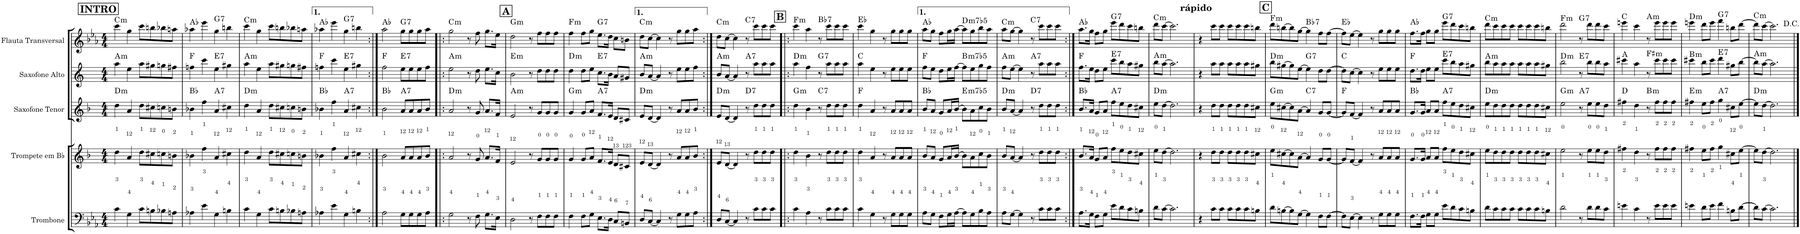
**kern	**kern	**kern	**harte	**kern	**harte	**kern	**harte
*part5	*part4	*part3	*part3	*part2	*part2	*part1	*part1
*staff5	*staff4	*staff3	*	*staff2	*	*staff1	*
*I"Trombone	*I"Trompete em Bb	*I"Saxofone Tenor	*	*I"Saxofone Alto	*	*I"Flauta Transversal	*
*I'Tbn.	*I'Tpt. em Bb	*I'Sax. Tn.	*	*	*	*I'Fl.	*
*clefF4	*clefG2	*clefG2	*	*clefG2	*	*clefG2	*
*	*Trd1c2	*Trd8c14	*	*Trd5c9	*	*	*
*k[b-e-a-]	*k[b-]	*k[b-]	*	*k[]	*	*k[b-e-a-]	*
*M4/4	*M4/4	*M4/4	*	*M4/4	*	*M4/4	*
!!LO:REH:place=s1:a:B:cj:fs=14:t=INTRO
=1	=1	=1	=1	=1	=1	=1	=1
!	!	!	!LO:H:kt=m	!	!LO:H:kt=m	!	!LO:H:kt=m
4c\	4dd\	4dd\	D:min	4aa\	A:min	4ccc\	C:min
4G\	4a/	4a/	.	4ee\	.	4gg\	.
8c\L	8dd\L	8dd\L	.	8aa\L	.	8ccc\L	.
8Bn\	8cc#X\	8cc#X\	.	8gg#X\	.	8bbn\	.
8B-X\	8ccn\	8ccn\	.	8ggn\	.	8bb-X\	.
8An\J	8bn\J	8bn\J	.	8ff#X\J	.	8aan\J	.
=2	=2	=2	=2	=2	=2	=2	=2
4A-X\	4b-X\	4b-X\	Bb:maj	4ffn\	F:maj	4aa-X\	Ab:maj
4e-\	4ff\	4ff\	.	4ccc\	.	4eee-\	.
!	!	!	!LO:H:kt=7	!	!LO:H:kt=7	!	!LO:H:kt=7
4G\	4a/	4a/	A:7	4ee\	E:7	4gg\	G:7
4Bn\	4cc#X\	4cc#X\	.	4gg#X\	.	4bbn\	.
=3	=3	=3	=3	=3	=3	=3	=3
!	!	!	!LO:H:kt=m	!	!LO:H:kt=m	!	!LO:H:kt=m
4c\	4dd\	4dd\	D:min	4aa\	A:min	4ccc\	C:min
4G\	4a/	4a/	.	4ee\	.	4gg\	.
8c\L	8dd\L	8dd\L	.	8aa\L	.	8ccc\L	.
8Bn\	8cc#X\	8cc#X\	.	8gg#X\	.	8bbn\	.
8B-X\	8ccn\	8ccn\	.	8ggn\	.	8bb-X\	.
8An\J	8bn\J	8bn\J	.	8ff#X\J	.	8aan\J	.
=4	=4	=4	=4	=4	=4	=4	=4
4A-X\	4b-X\	4b-X\	Bb:maj	4ffn\	F:maj	4aa-X\	Ab:maj
4e-\	4ff\	4ff\	.	4ccc\	.	4eee-\	.
!	!	!	!LO:H:kt=7	!	!LO:H:kt=7	!	!LO:H:kt=7
4G\	4a/	4a/	A:7	4ee\	E:7	4gg\	G:7
4Bn\	4cc#X\	4cc#X\	.	4gg#X\	.	4bbn\	.
=5:|!	=5:|!	=5:|!	=5:|!	=5:|!	=5:|!	=5:|!	=5:|!
2A-\	2b-\	2b-\	Bb:maj	2ff\	F:maj	2aa-\	Ab:maj
!	!	!	!LO:H:kt=7	!	!LO:H:kt=7	!	!LO:H:kt=7
8G\L	8a/L	8a/L	A:7	8ee\L	E:7	8gg\L	G:7
8G\	8a/	8a/	.	8ee\	.	8gg\	.
8G\	8a/	8a/	.	8ee\	.	8gg\	.
8A-\J	8b-/J	8b-/J	.	8ff\J	.	8aa-\J	.
=6!|:	=6!|:	=6!|:	=6!|:	=6!|:	=6!|:	=6!|:	=6!|:
!	!	!	!LO:H:kt=m	!	!LO:H:kt=m	!	!LO:H:kt=m
2G\	2a/	2a/	D:min	2ee\	A:min	2gg\	C:min
8r	8r	8r	.	8r	.	8r	.
8F\	8g/	8g/	.	8dd\	.	8ff\	.
8.G\L	8.a/L	8.a/L	.	8.ee\L	.	8.gg\L	.
16E-\Jk	16f/Jk	16f/Jk	.	16cc\Jk	.	16ee-\Jk	.
!!LO:REH:place=s1:a:B:cj:fs=14:t=A
=7	=7	=7	=7	=7	=7	=7	=7
!	!	!	!LO:H:kt=m	!	!LO:H:kt=m	!	!LO:H:kt=m
2D\	2e/	2e/	A:min	2b\	E:min	2dd\	G:min
8r	8r	8r	.	8r	.	8r	.
8F\L	8g/L	8g/L	.	8dd\L	.	8ff\L	.
8F\	8g/	8g/	.	8dd\	.	8ff\	.
8F\J	8g/J	8g/J	.	8dd\J	.	8ff\J	.
=8	=8	=8	=8	=8	=8	=8	=8
!	!	!	!LO:H:kt=m	!	!LO:H:kt=m	!	!LO:H:kt=m
4F\	4g/	4g/	G:min	4dd\	D:min	4ff\	F:min
8F\L	8g/L	8g/L	.	8dd\L	.	8ff\L	.
8G\J	8a/J	8a/J	.	8ee\J	.	8gg\J	.
!	!	!	!LO:H:kt=7	!	!LO:H:kt=7	!	!LO:H:kt=7
8.E-\L	8.f/L	8.f/L	A:7	8.cc\L	E:7	8.ee-\L	G:7
16D\Jk	16e/Jk	16e/Jk	.	16b\Jk	.	16dd\Jk	.
8C/L	8d/L	8d/L	.	8a/L	.	8cc\L	.
8BBn/J	8c#X/J	8c#X/J	.	8g#X/J	.	8bn\J	.
=9	=9	=9	=9	=9	=9	=9	=9
!	!	!	!LO:H:kt=m	!	!LO:H:kt=m	!	!LO:H:kt=m
8D/L	8e/L	8e/L	D:min	8b/L	A:min	8dd\L	C:min
[8C/J	[8d/J	[8d/J	.	[8a/J	.	[8cc\J	.
4C/]	4d/]	4d/]	.	4a/]	.	4cc\]	.
8r	8r	8r	.	8r	.	8r	.
8G\L	8a/L	8a/L	.	8ee\L	.	8gg\L	.
8G\	8a/	8a/	.	8ee\	.	8gg\	.
8A-\J	8b-/J	8b-/J	.	8ff\J	.	8aa-\J	.
=10:|!	=10:|!	=10:|!	=10:|!	=10:|!	=10:|!	=10:|!	=10:|!
!	!	!	!LO:H:kt=m	!	!LO:H:kt=m	!	!LO:H:kt=m
8D/L	8e/L	8e/L	D:min	8b/L	A:min	8dd\L	C:min
[8C/J	[8d/J	[8d/J	.	[8a/J	.	[8cc\J	.
4C/]	4d/]	4d/]	.	4a/]	.	4cc\]	.
!	!	!	!LO:H:kt=7	!	!LO:H:kt=7	!	!LO:H:kt=7
8r	8r	8r	D:7	8r	A:7	8r	C:7
8c\L	8dd\L	8dd\L	.	8aa\L	.	8ccc\L	.
8c\	8dd\	8dd\	.	8aa\	.	8ccc\	.
8c\J	8dd\J	8dd\J	.	8aa\J	.	8ccc\J	.
!!LO:REH:place=s1:a:B:cj:fs=14:t=B
=11!|:	=11!|:	=11!|:	=11!|:	=11!|:	=11!|:	=11!|:	=11!|:
!	!	!	!LO:H:kt=m	!	!LO:H:kt=m	!	!LO:H:kt=m
4c\	4dd\	4dd\	G:min	4aa\	D:min	4ccc\	F:min
4A-\	4b-\	4b-\	.	4ff\	.	4aa-\	.
!	!	!	!LO:H:kt=7	!	!LO:H:kt=7	!	!LO:H:kt=7
8r	8r	8r	C:7	8r	G:7	8r	Bb:7
8c\L	8dd\L	8dd\L	.	8aa\L	.	8ccc\L	.
8c\	8dd\	8dd\	.	8aa\	.	8ccc\	.
8c\J	8dd\J	8dd\J	.	8aa\J	.	8ccc\J	.
=12	=12	=12	=12	=12	=12	=12	=12
4c\	4dd\	4dd\	F:maj	4aa\	C:maj	4ccc\	Eb:maj
4G\	4a/	4a/	.	4ee\	.	4gg\	.
8r	8r	8r	.	8r	.	8r	.
8G\L	8a/L	8a/L	.	8ee\L	.	8gg\L	.
8G\	8a/	8a/	.	8ee\	.	8gg\	.
8G\J	8a/J	8a/J	.	8ee\J	.	8gg\J	.
=13	=13	=13	=13	=13	=13	=13	=13
8A-\L	8b-/L	8b-/L	Bb:maj	8ff\L	F:maj	8aa-\L	Ab:maj
8G\J	8a/J	8a/J	.	8ee\J	.	8gg\J	.
8F\L	8g/L	8g/L	.	8dd\L	.	8ff\L	.
16G\L	16a/L	16a/L	.	16ee\L	.	16gg\L	.
[16A-\JJ	[16b-/JJ	[16b-/JJ	.	[16ff\JJ	.	[16aa-\JJ	.
!	!	!	!LO:H:kt=m7b5	!	!LO:H:kt=m7b5	!	!LO:H:kt=m7b5
8A-\L]	8b-\L]	8b-\L]	E:hdim7	8ff\L]	B:hdim7	8aa-\L]	D:hdim7
8G\	8a\	8a\	.	8ee\	.	8gg\	.
8B-\	8cc\	8cc\	.	8gg\	.	8bb-\	.
8A-\J	8b-\J	8b-\J	.	8ff\J	.	8aa-\J	.
=14	=14	=14	=14	=14	=14	=14	=14
!	!	!	!LO:H:kt=m	!	!LO:H:kt=m	!	!LO:H:kt=m
8A-\L	8b-/L	8b-/L	D:min	8ff\L	A:min	8aa-\L	C:min
[8G\J	[8a/J	[8a/J	.	[8ee\J	.	[8gg\J	.
4G\]	4a/]	4a/]	.	4ee\]	.	4gg\]	.
!	!	!	!LO:H:kt=7	!	!LO:H:kt=7	!	!LO:H:kt=7
8r	8r	8r	D:7	8r	A:7	8r	C:7
8c\L	8dd\L	8dd\L	.	8aa\L	.	8ccc\L	.
8c\	8dd\	8dd\	.	8aa\	.	8ccc\	.
8c\J	8dd\J	8dd\J	.	8aa\J	.	8ccc\J	.
=15:|!	=15:|!	=15:|!	=15:|!	=15:|!	=15:|!	=15:|!	=15:|!
8.A-\L	8.b-/L	8.b-/L	Bb:maj	8.ff\L	F:maj	8.aa-\L	Ab:maj
16G\Jk	16a/Jk	16a/Jk	.	16ee\Jk	.	16gg\Jk	.
8F\L	8g/L	8g/L	.	8dd\L	.	8ff\L	.
8G\J	8a/J	8a/J	.	8ee\J	.	8gg\J	.
!	!	!	!LO:H:kt=7	!	!LO:H:kt=7	!	!LO:H:kt=7
8e-\L	8ff\L	8ff\L	A:7	8ccc\L	E:7	8eee-\L	G:7
8d\	8ee\	8ee\	.	8bb\	.	8ddd\	.
8c\	8dd\	8dd\	.	8aa\	.	8ccc\	.
8Bn\J	8cc#X\J	8cc#X\J	.	8gg#X\J	.	8bbn\J	.
=16	=16	=16	=16	=16	=16	=16	=16
!	!	!	!LO:H:kt=m	!	!LO:H:kt=m	!	!LO:H:kt=m
8d\L	8ee\L	8ee\L	D:min	8bb\L	A:min	8ddd\L	C:min
[8c\J	[8dd\J	[8dd\J	.	[8aa\J	.	[8ccc\J	.
2.c\]	2.dd\]	2.dd\]	.	2.aa\]	.	2.ccc\]	.
=17	=17	=17	=17	=17	=17	=17	=17
!	!	!	!	!	!	!LO:TX:a:B:t=rápido	!
4r	4r	4r	.	4r	.	4r	.
8c\L	8dd\L	8dd\L	.	8aa\L	.	8ccc\L	.
8c\J	8dd\J	8dd\J	.	8aa\J	.	8ccc\J	.
8c\L	8dd\L	8dd\L	.	8aa\L	.	8ccc\L	.
8c\	8dd\	8dd\	.	8aa\	.	8ccc\	.
8c\	8dd\	8dd\	.	8aa\	.	8ccc\	.
8Bn\J	8cc#X\J	8cc#X\J	.	8gg#X\J	.	8bbn\J	.
!!LO:REH:place=s1:a:B:cj:fs=14:t=C
=18	=18	=18	=18	=18	=18	=18	=18
!	!	!	!LO:H:kt=m	!	!LO:H:kt=m	!	!LO:H:kt=m
8d\L	8ee\L	8ee\L	G:min	8bb\L	D:min	8ddd\L	F:min
[8Bn\	[8cc#X\	[8cc#X\	.	[8gg#X\	.	[8bbn\	.
8B\]	8cc#\]	8cc#\]	.	8gg#\]	.	8bb\]	.
[8G\J	[8a\J	[8a\J	.	[8ee\J	.	[8gg\J	.
!	!	!	!LO:H:kt=7	!	!LO:H:kt=7	!	!LO:H:kt=7
4G\]	4a/]	4a/]	C:7	4ee\]	G:7	4gg\]	Bb:7
8F\L	8g/L	8g/L	.	8dd\L	.	8ff\L	.
[8F\J	[8g/J	[8g/J	.	[8dd\J	.	[8ff\J	.
=19	=19	=19	=19	=19	=19	=19	=19
8F\L]	8g/L]	8g/L]	F:maj	8dd\L]	C:maj	8ff\L]	Eb:maj
[8E-\J	[8f/J	[8f/J	.	[8cc\J	.	[8ee-\J	.
4E-\]	4f/]	4f/]	.	4cc\]	.	4ee-\]	.
8r	8r	8r	.	8r	.	8r	.
8G\L	8a/L	8a/L	.	8ee\L	.	8gg\L	.
8G\	8a/	8a/	.	8ee\	.	8gg\	.
8G\J	8a/J	8a/J	.	8ee\J	.	8gg\J	.
=20	=20	=20	=20	=20	=20	=20	=20
8.F\L	8.g/L	8.g/L	Bb:maj	8.dd\L	F:maj	8.ff\L	Ab:maj
16F\Jk	16g/Jk	16g/Jk	.	16dd\Jk	.	16ff\Jk	.
8G\L	8a/L	8a/L	.	8ee\L	.	8gg\L	.
8G\J	8a/J	8a/J	.	8ee\J	.	8gg\J	.
!	!	!	!LO:H:kt=7	!	!LO:H:kt=7	!	!LO:H:kt=7
8e-\L	8ff\L	8ff\L	A:7	8ccc\L	E:7	8eee-\L	G:7
8d\	8ee\	8ee\	.	8bb\	.	8ddd\	.
8c\	8dd\	8dd\	.	8aa\	.	8ccc\	.
8Bn\J	8cc#X\J	8cc#X\J	.	8gg#X\J	.	8bbn\J	.
=21	=21	=21	=21	=21	=21	=21	=21
!	!	!	!LO:H:kt=m	!	!LO:H:kt=m	!	!LO:H:kt=m
8d\L	8ee\L	8ee\L	D:min	8bb\L	A:min	8ddd\L	C:min
8c\	8dd\	8dd\	.	8aa\	.	8ccc\	.
8c\	8dd\	8dd\	.	8aa\	.	8ccc\	.
8c\J	8dd\J	8dd\J	.	8aa\J	.	8ccc\J	.
8c\L	8dd\L	8dd\L	.	8aa\L	.	8ccc\L	.
8c\	8dd\	8dd\	.	8aa\	.	8ccc\	.
8c\	8dd\	8dd\	.	8aa\	.	8ccc\	.
8Bn\J	8cc#X\J	8cc#X\J	.	8gg#X\J	.	8bbn\J	.
=22	=22	=22	=22	=22	=22	=22	=22
!	!	!	!LO:H:kt=m	!	!LO:H:kt=m	!	!LO:H:kt=m
2d\	2ee\	2ee\	G:min	2bb\	D:min	2ddd\	F:min
!	!	!	!LO:H:kt=7	!	!LO:H:kt=7	!	!LO:H:kt=7
8r	8r	8r	A:7	8r	E:7	8r	G:7
8d\L	8ee\L	8ee\L	.	8bb\L	.	8ddd\L	.
8d\	8ee\	8ee\	.	8bb\	.	8ddd\	.
8c\J	8dd\J	8dd\J	.	8aa\J	.	8ccc\J	.
=23	=23	=23	=23	=23	=23	=23	=23
4en\	4ff#X\	4ff#X\	D:maj	4ccc#X\	A:maj	4eeen\	C:maj
4c\	4dd\	4dd\	.	4aa\	.	4ccc\	.
!	!	!	!LO:H:kt=m	!	!LO:H:kt=m	!	!LO:H:kt=m
8r	8r	8r	B:min	8r	F#:min	8r	A:min
8e\L	8ff#\L	8ff#\L	.	8ccc#\L	.	8eee\L	.
8e\	8ff#\	8ff#\	.	8ccc#\	.	8eee\	.
8e\J	8ff#\J	8ff#\J	.	8ccc#\J	.	8eee\J	.
=24	=24	=24	=24	=24	=24	=24	=24
!	!	!	!LO:H:kt=m	!	!LO:H:kt=m	!	!LO:H:kt=m
4en\	4ff#X\	4ff#X\	E:min	4ccc#X\	B:min	4eeen\	D:min
8d\L	8ee\L	8ee\L	.	8bb\L	.	8ddd\L	.
8e\J	8ff#\J	8ff#\J	.	8ccc#\J	.	8eee\J	.
!	!	!	!LO:H:kt=7	!	!LO:H:kt=7	!	!LO:H:kt=7
4f\	4gg\	4gg\	A:7	4ddd\	E:7	4fff\	G:7
8Bn\L	8cc#X\L	8cc#X\L	.	8gg#X\L	.	8bbn\L	.
[8d\J	[8ee\J	[8ee\J	.	[8bb\J	.	[8ddd\J	.
=25	=25	=25	=25	=25	=25	=25	=25
!	!	!	!LO:H:kt=m	!	!LO:H:kt=m	!	!LO:H:kt=m
8d\L]	8ee\L]	8ee\L]	D:min	8bb\L]	A:min	8ddd\L]	C:min
[8c\J	[8dd\J	[8dd\J	.	[8aa\J	.	[8ccc\J	.
2.c\]	2.dd\]	2.dd\]	.	2.aa\]	.	2.ccc\]	.
==	==	==	==	==	==	==	==
*-	*-	*-	*-	*-	*-	*-	*-
